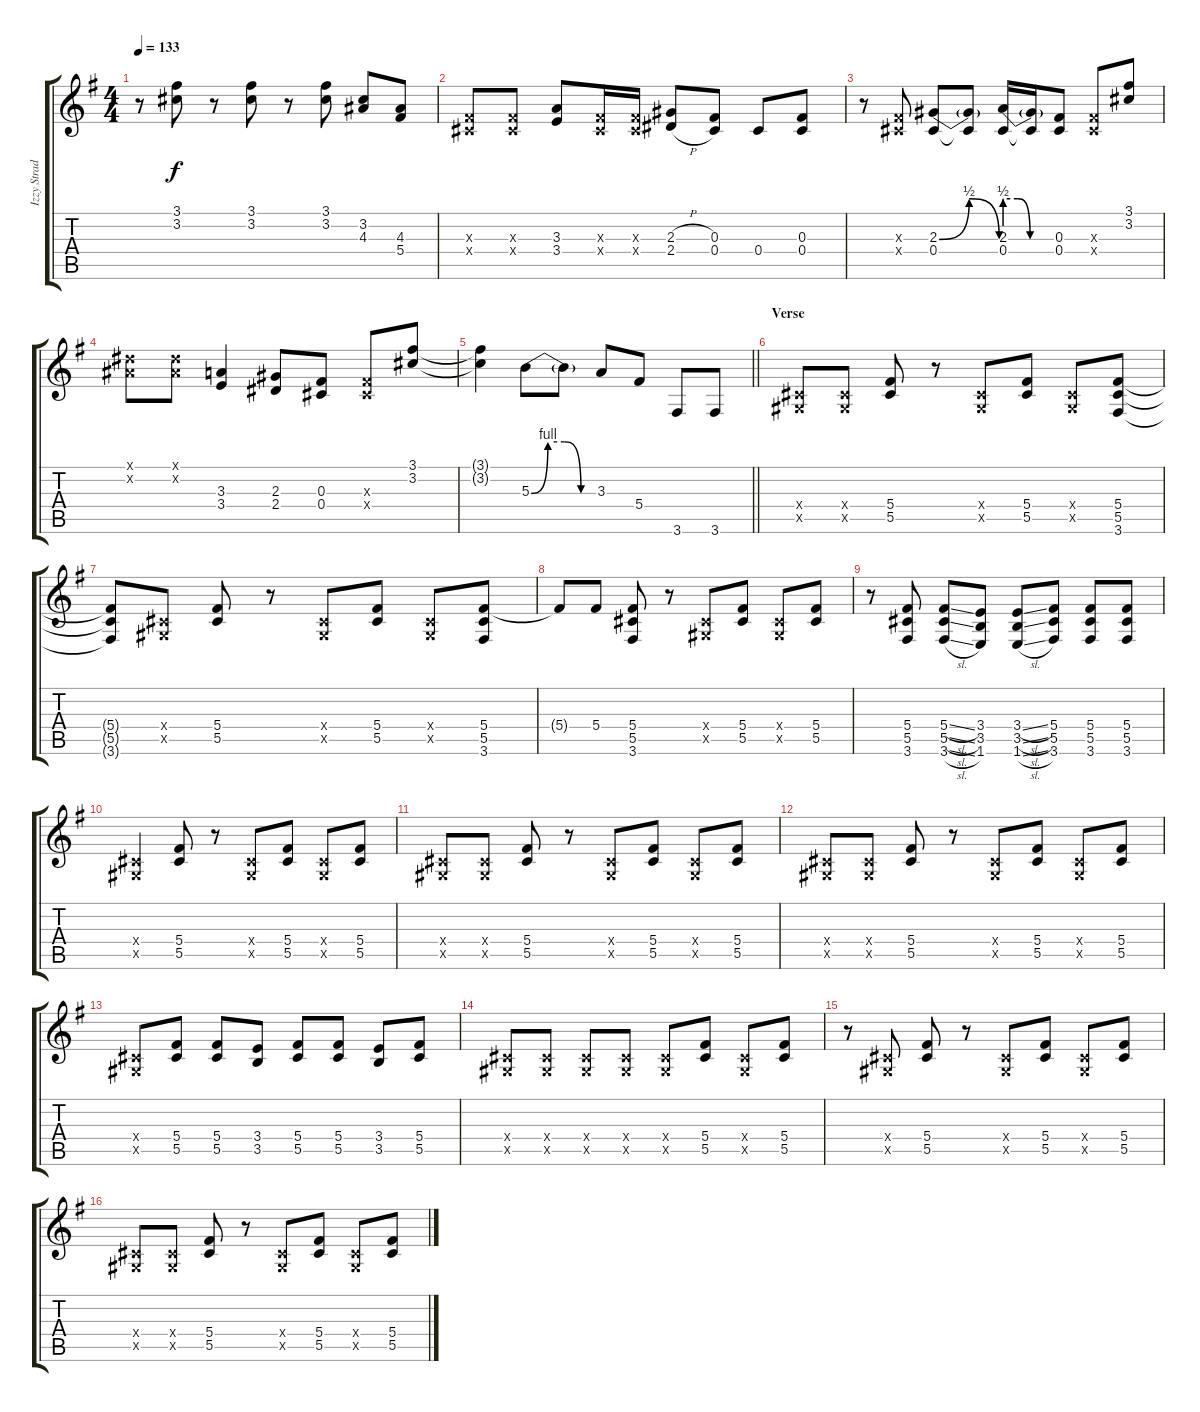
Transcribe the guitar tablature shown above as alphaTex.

\track ("Izzy Stradlin - Rhytm Guitar" "Izzy Strad") {instrument overdrivenguitar}
\staff {score tabs}
\tuning (Eb4 Bb3 Gb3 Db3 Ab2 Eb2) {hide}
\ts (4 4)
\tempo 133
\clef g2
\ks g
r.8{dy f} (3.1 3.2).8 r.8 (3.1 3.2).8 r.8 (3.1 3.2).8 (3.2 4.3).8 (4.3 5.4).8 |
(0.3{x} 0.4{x}).8 (0.3{x} 0.4{x}).8 (3.3 3.4).8 (0.3{x} 0.4{x}).16 (0.3{x} 0.4{x}).16 (2.3{h} 2.4{h}).8 (0.3 0.4).8 0.4.8 (0.3 0.4).8 |
r.8 (0.3{x} 0.4{x}).8 (2.3{be (bendrelease 0 0 30 2 30 2 60 0)} 0.4).8 (2.3{t} 0.4{t}).8 (2.3{be (custom 0 2 15 2 30 0 60 0)} 0.4).16 (2.3{t} 0.4{t}).16 (0.3 0.4).8 (0.3{x} 0.4{x}).8 (3.1 3.2).8 |
(0.1{x} 0.2{x}).8 (0.1{x} 0.2{x}).8 (3.3 3.4).4 (2.3 2.4).8 (0.3 0.4).8 (0.3{x} 0.4{x}).8 (3.1 3.2).8 |
\barLineRight lightlight
(3.1{t} 3.2{t}).4 5.3{be (custom 0 0 15 4 30 4 45 0 60 0)}.8 5.3{t}.8 3.3.8 5.4.8 3.6.8 3.6.8 |
\section ("" "Verse")
(0.4{x} 0.5{x}).8 (0.4{x} 0.5{x}).8 (5.4 5.5).8 r.8 (0.4{x} 0.5{x}).8 (5.4 5.5).8 (0.4{x} 0.5{x}).8 (5.4 5.5 3.6).8 |
(5.4{t} 5.5{t} 3.6{t}).8 (0.4{x} 0.5{x}).8 (5.4 5.5).8 r.8 (0.4{x} 0.5{x}).8 (5.4 5.5).8 (0.4{x} 0.5{x}).8 (5.4 5.5 3.6).8 |
5.4{t}.8 5.4.8 (5.4 5.5 3.6).8 r.8 (0.4{x} 0.5{x}).8 (5.4 5.5).8 (0.4{x} 0.5{x}).8 (5.4 5.5).8 |
r.8 (5.4 5.5 3.6).8 (5.4{sl} 5.5{sl} 3.6{sl}).8 (3.4 3.5 1.6).8 (3.4{sl} 3.5{sl} 1.6{sl}).8 (5.4 5.5 3.6).8 (5.4 5.5 3.6).8 (5.4 5.5 3.6).8 |
(0.4{x} 0.5{x}).4 (5.4 5.5).8 r.8 (0.4{x} 0.5{x}).8 (5.4 5.5).8 (0.4{x} 0.5{x}).8 (5.4 5.5).8 |
(0.4{x} 0.5{x}).8 (0.4{x} 0.5{x}).8 (5.4 5.5).8 r.8 (0.4{x} 0.5{x}).8 (5.4 5.5).8 (0.4{x} 0.5{x}).8 (5.4 5.5).8 |
(0.4{x} 0.5{x}).8 (0.4{x} 0.5{x}).8 (5.4 5.5).8 r.8 (0.4{x} 0.5{x}).8 (5.4 5.5).8 (0.4{x} 0.5{x}).8 (5.4 5.5).8 |
(0.4{x} 0.5{x}).8 (5.4 5.5).8 (5.4 5.5).8 (3.4 3.5).8 (5.4 5.5).8 (5.4 5.5).8 (3.4 3.5).8 (5.4 5.5).8 |
(0.4{x} 0.5{x}).8 (0.4{x} 0.5{x}).8 (0.4{x} 0.5{x}).8 (0.4{x} 0.5{x}).8 (0.4{x} 0.5{x}).8 (5.4 5.5).8 (0.4{x} 0.5{x}).8 (5.4 5.5).8 |
r.8 (0.4{x} 0.5{x}).8 (5.4 5.5).8 r.8 (0.4{x} 0.5{x}).8 (5.4 5.5).8 (0.4{x} 0.5{x}).8 (5.4 5.5).8 |
(0.4{x} 0.5{x}).8 (0.4{x} 0.5{x}).8 (5.4 5.5).8 r.8 (0.4{x} 0.5{x}).8 (5.4 5.5).8 (0.4{x} 0.5{x}).8 (5.4 5.5).8
